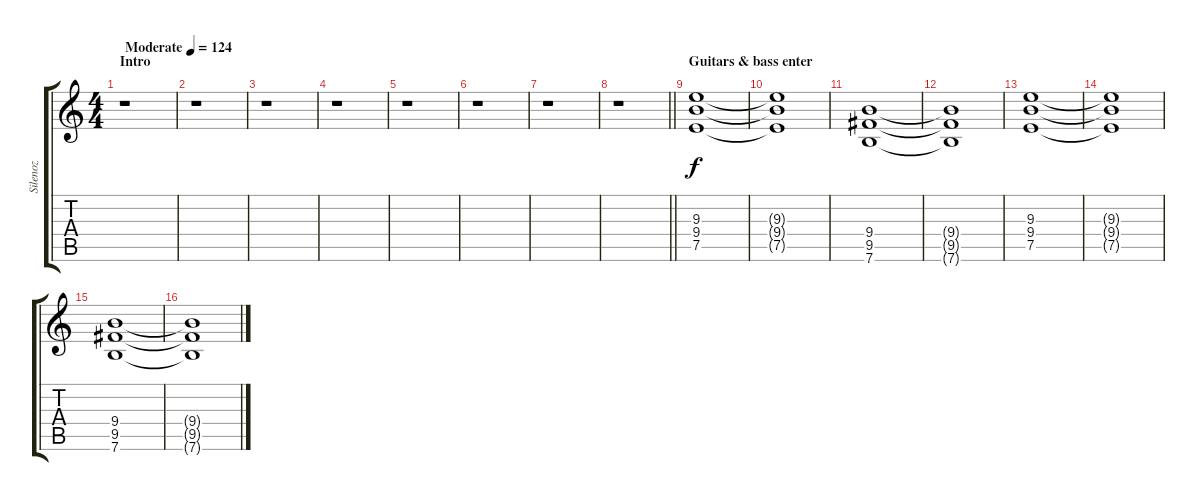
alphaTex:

\track ("Silenoz" "Silenoz") {instrument distortionguitar}
\staff {score tabs}
\tuning (E4 B3 G3 D3 A2 E2) {hide}
\ts (4 4)
\section ("" "Intro")
\tempo (124 "Moderate")
\clef g2
\ks c
r.1{dy f instrument distortionguitar} |
r.1 |
r.1 |
r.1 |
r.1 |
r.1 |
r.1 |
\barLineRight lightlight
r.1 |
\section ("" "Guitars & bass enter")
(9.3 9.4 7.5).1 |
(9.3{t} 9.4{t} 7.5{t}).1 |
(9.4 9.5 7.6).1 |
(9.4{t} 9.5{t} 7.6{t}).1 |
(9.3 9.4 7.5).1 |
(9.3{t} 9.4{t} 7.5{t}).1 |
(9.4 9.5 7.6).1 |
(9.4{t} 9.5{t} 7.6{t}).1
